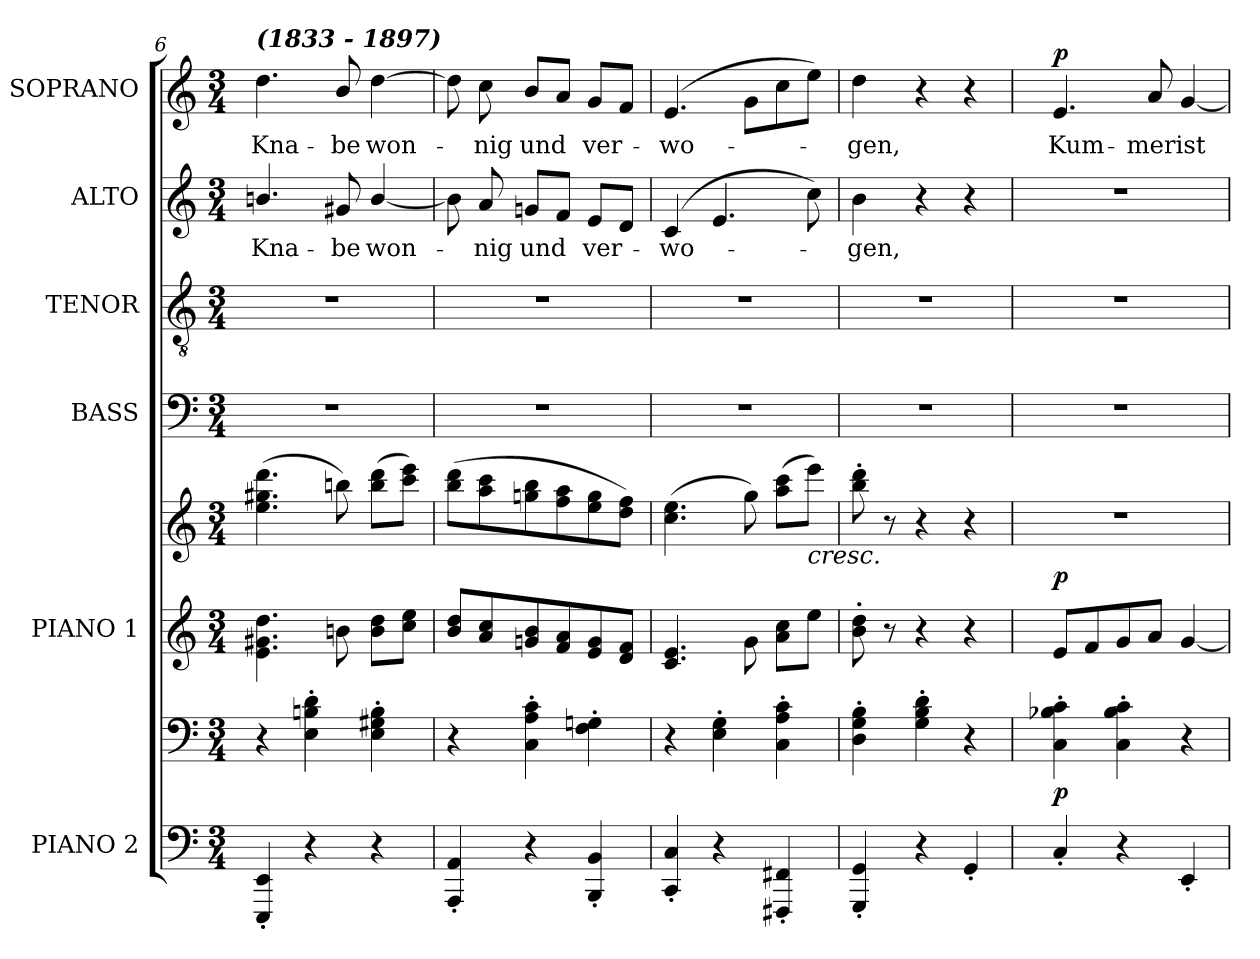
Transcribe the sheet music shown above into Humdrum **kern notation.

**kern	**kern	**dynam	**kern	**kern	**dynam	**kern	**kern	**kern	**text	**kern	**text	**dynam
*part6	*part6	*part6	*part5	*part5	*part5	*part4	*part3	*part2	*part2	*part1	*part1	*part1
*staff8	*staff7	*staff7/8	*staff6	*staff5	*staff5/6	*staff4	*staff3	*staff2	*staff2	*staff1	*staff1	*staff1
*I"PIANO 2	*	*	*I"PIANO 1	*	*	*I"BASS	*I"TENOR	*I"ALTO	*	*I"SOPRANO	*	*
*I'Pno.	*	*	*I'Pno.	*	*	*I'B.	*I'T.	*I'A.	*	*I'S.	*	*
*clefF4	*clefF4	*	*clefG2	*clefG2	*	*clefF4	*clefGv2	*clefG2	*	*clefG2	*	*
*	*	*	*	*	*	*	*ITrd7c12	*	*	*	*	*
*k[]	*k[]	*	*k[]	*k[]	*	*k[]	*k[]	*k[]	*	*k[]	*	*
*C:	*C:	*	*C:	*C:	*	*C:	*C:	*C:	*	*C:	*	*
*M3/4	*M3/4	*	*M3/4	*M3/4	*	*M3/4	*M3/4	*M3/4	*	*M3/4	*	*
=6	=6	=6	=6	=6	=6	=6	=6	=6	=6	=6	=6	=6
!	!	!	!	!	!	!LO:N:vis=1	!LO:N:vis=1	!	!	!	!	!
!	!	!	!	!	!	!	!	!	!LO:LY:b:color=#000000	!	!	!
!	!	!	!	!	!	!	!	!	!	!LO:TX:a:Bi:t=(1833 - 1897)	!	!
!	!	!	!	!	!	!	!	!	!	!	!LO:LY:b:color=#000000	!
4EEEi/' 4EEi'	4r	.	4.ei\ 4.g#Xi 4.ddi	(4.eei\ 4.gg#Xi 4.dddi	.	2.r	2.r	4.bni/	Kna-	4.ddi\	Kna-	.
4r	4Ei\' 4Bni' 4di'	.	.	.	.	.	.	.	.	.	.	.
!	!	!	!	!	!	!	!	!	!LO:LY:b:color=#000000	!	!	!
!	!	!	!	!	!	!	!	!	!	!	!LO:LY:b:color=#000000	!
.	.	.	8bni\	8bbni\)	.	.	.	8g#Xi/	-be	8bi/	-be	.
!	!	!	!	!	!	!	!	!	!LO:LY:b:color=#000000	!	!	!
!	!	!	!	!	!	!	!	!	!	!	!LO:LY:b:color=#000000	!
4r	4Ei\' 4G#Xi' 4Bi'	.	8bi\ 8ddiL	(8bbi\ 8dddiL	.	.	.	[4bi/	won-	[4ddi\	won-	.
.	.	.	8cci\ 8eeiJ	8ccci\ 8eeeiJ)	.	.	.	.	.	.	.	.
!!LO:LB:g=z
=7	=7	=7	=7	=7	=7	=7	=7	=7	=7	=7	=7	=7
!	!	!	!	!	!	!LO:N:vis=1	!LO:N:vis=1	!	!	!	!	!
4AAAi/' 4AAi'	4r	.	8bi/ 8ddiL	(8bbi\ 8dddiL	.	2.r	2.r	8bi\]	.	8ddi\]	.	.
!	!	!	!	!	!	!	!	!	!LO:LY:b:color=#000000	!	!	!
!	!	!	!	!	!	!	!	!	!	!	!LO:LY:b:color=#000000	!
.	.	.	8ai/ 8cci	8aai\ 8ccci	.	.	.	8ai/	-nig	8cci\	-nig	.
!	!	!	!	!	!	!	!	!	!LO:LY:b:color=#000000	!	!	!
!	!	!	!	!	!	!	!	!	!	!	!LO:LY:b:color=#000000	!
4r	4Ci\' 4Ai' 4ci'	.	8gni/ 8bi	8ggni\ 8bbi	.	.	.	8gni/L	und	8bi/L	und	.
.	.	.	8fi/ 8ai	8ffi\ 8aai	.	.	.	8fi/J	.	8ai/J	.	.
!	!	!	!	!	!	!	!	!	!LO:LY:b:color=#000000	!	!	!
!	!	!	!	!	!	!	!	!	!	!	!LO:LY:b:color=#000000	!
4BBBi/' 4BBi'	4Fi\' 4Gni'	.	8ei/ 8gi	8eei\ 8ggi	.	.	.	8ei/L	ver-	8gi/L	ver-	.
.	.	.	8di/ 8fiJ	8ddi\ 8ffiJ)	.	.	.	8di/J	.	8fi/J	.	.
=8	=8	=8	=8	=8	=8	=8	=8	=8	=8	=8	=8	=8
!	!	!	!	!	!	!LO:N:vis=1	!LO:N:vis=1	!	!	!	!	!
!	!	!	!	!	!	!	!	!	!LO:LY:b:color=#000000	!	!	!
!	!	!	!	!	!	!	!	!	!	!	!LO:LY:b:color=#000000	!
4CCi/' 4Ci'	4r	.	4.ci/ 4.ei	(4.cci\ 4.eei	.	2.r	2.r	(4ci/	-wo-	(4.ei/	-wo-	.
4r	4Ei\' 4Gi'	.	.	.	.	.	.	4.ei/	.	.	.	.
.	.	.	8gi\	8ggi\)	[	.	.	.	.	8gi\L	.	.
4FFF#Xi/' 4FF#Xi'	4Ci\' 4Ai' 4ci'	.	8ai\ 8cciL	(8aai\ 8ccciL	.	.	.	.	.	8cci\	.	.
!	!	!	!	!	!LO:HP:b	!	!	!	!	!	!	!
.	.	.	8eei\J	8eeei\J)	<	.	.	8cci\)	.	8eei\J)	.	.
=9	=9	=9	=9	=9	=9	=9	=9	=9	=9	=9	=9	=9
!	!	!	!	!	!	!LO:N:vis=1	!LO:N:vis=1	!	!	!	!	!
!	!	!	!	!	!	!	!	!	!LO:LY:b:color=#000000	!	!	!
!	!	!	!	!	!	!	!	!	!	!	!LO:LY:b:color=#000000	!
4GGGi/' 4GGi'	4Di\' 4Gi' 4Bi'	.	8bi\' 8ddi'	8bbi\' 8dddi'	.	2.r	2.r	4bi\	-gen,	4ddi\	-gen,	.
.	.	.	8r	8r	.	.	.	.	.	.	.	.
4r	4Gi\' 4Bi' 4di'	.	4r	4r	.	.	.	4r	.	4r	.	.
4GG'i/	4r	.	4r	4r	.	.	.	4r	.	4r	.	.
=10	=10	=10	=10	=10	=10	=10	=10	=10	=10	=10	=10	=10
!	!	!	!	!LO:N:vis=1	!	!LO:N:vis=1	!LO:N:vis=1	!LO:N:vis=1	!	!	!	!
!	!	!	!	!	!	!	!	!	!	!	!LO:LY:b:color=#000000	!
4C'i/	4Ci\' 4B-Xi' 4ci'	p	8ei/L	2.r	p	2.r	2.r	2.r	.	4.ei/	Kum-	p
.	.	.	8fi/	.	.	.	.	.	.	.	.	.
4r	4Ci\' 4B-i' 4ci'	.	8gi/	.	.	.	.	.	.	.	.	.
!	!	!	!	!	!	!	!	!	!	!	!LO:LY:b:color=#000000	!
.	.	.	8ai/J	.	.	.	.	.	.	8ai/	-mer	.
!	!	!	!	!	!	!	!	!	!	!	!LO:LY:b:color=#000000	!
4EE'i/	4r	.	[4gi/	.	.	.	.	.	.	[4gi/	ist	.
=	=	=	=	=	=	=	=	=	=	=	=	=
*-	*-	*-	*-	*-	*-	*-	*-	*-	*-	*-	*-	*-
